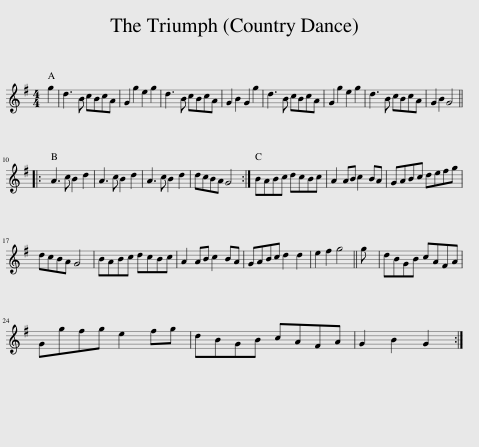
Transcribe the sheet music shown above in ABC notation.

X:1
L:1/8
M:4/4
I:linebreak $
K:G
V:1 treble
V:1
 g2 | d3 B cBcA | G2 g2 e2 g2 | d3 B cBcA | G2 B2 G2 g2 | %5
 d3 B cBcA | G2 g2 e2 g2 | d3 B cBcA | G2 B2 G4 |:$ A3 c B2 d2 | %10
 A3 c B2 d2 | A3 c B2 d2 | dcBA G4 :| BABc dcBc | A2 AB c2 BA | %15
 GABc defg |$ dcBA G4 | BABc dcBc | A2 AB c2 BA | GABc d2 d2 | %20
 e2 f2 g4 || g | dBGB cAFA |$ Ggfg e2 fg | dBGB cAFA | %25
 G2 B2 G2 :| %26
